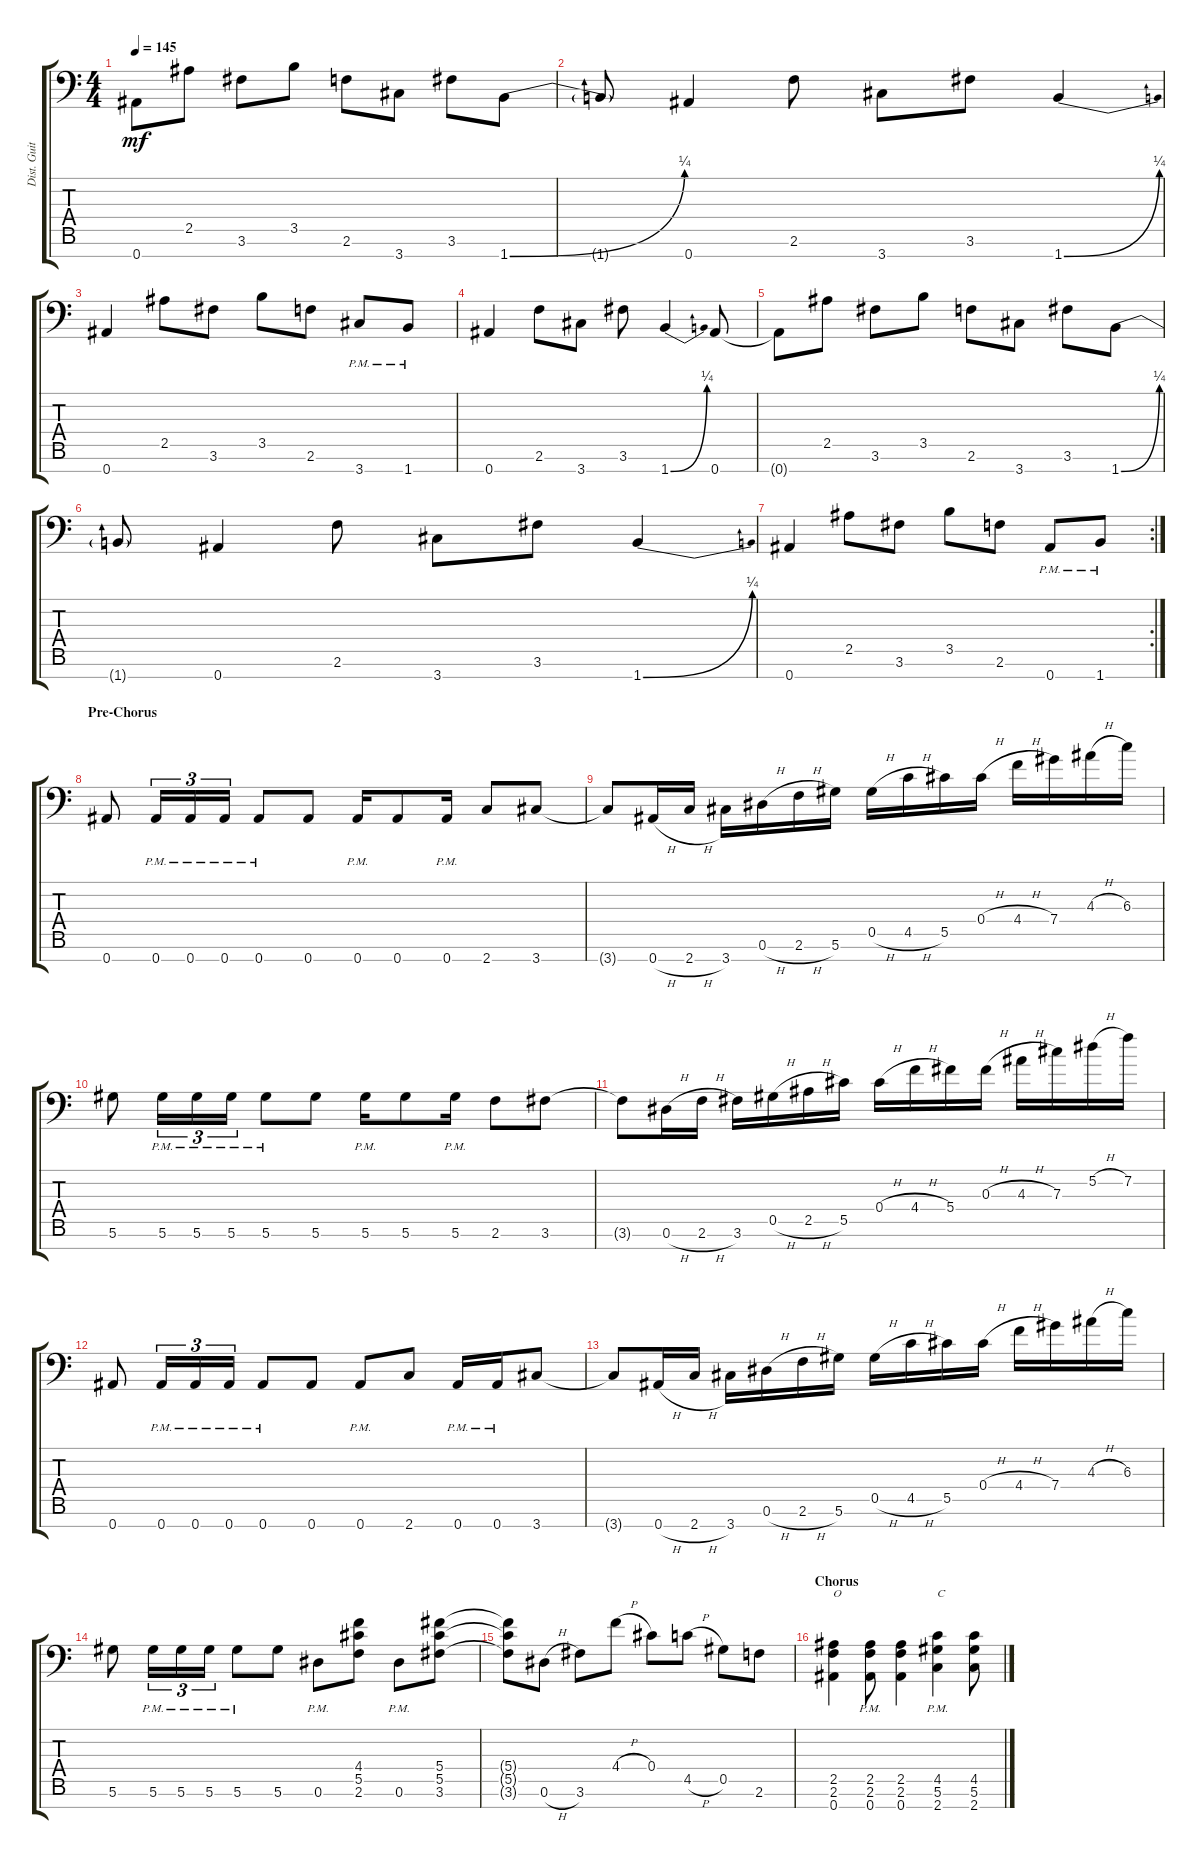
\track ("Dist. Guitar 1" "Dist. Guit") {instrument distortionguitar}
\staff {score tabs}
\tuning (Eb4 Bb3 Gb3 Db3 Ab2 Eb2 Bb1) {hide}
\ts (4 4)
\tempo 145
\clef f4
\ks c
0.7{t}.8{dy mf} 2.5.8 3.6.8 3.5.8 2.6.8 3.7.8 3.6.8 1.7{be (bend 0 0 60 1)}.8 |
1.7{t}.8 0.7.4 2.6.8 3.7.8 3.6.8 1.7{be (bend 0 0 60 1)}.4 |
0.7.4 2.5.8 3.6.8 3.5.8 2.6.8 3.7{pm}.8 1.7{pm}.8 |
0.7.4 2.6.8 3.7.8 3.6.8 1.7{be (bend 0 0 60 1)}.4 0.7.8 |
0.7{t}.8 2.5.8 3.6.8 3.5.8 2.6.8 3.7.8 3.6.8 1.7{be (bend 0 0 60 1)}.8 |
1.7{t}.8 0.7.4 2.6.8 3.7.8 3.6.8 1.7{be (bend 0 0 60 1)}.4 |
\rc 2
0.7.4 2.5.8 3.6.8 3.5.8 2.6.8 0.7{pm}.8 1.7{pm}.8 |
\section ("" "Pre-Chorus")
0.7.8 0.7{pm}.16{tu (3 2)} 0.7{pm}.16{tu (3 2)} 0.7{pm}.16{tu (3 2)} 0.7{pm}.8 0.7.8 0.7{pm}.16 0.7.8 0.7{pm}.16 2.7.8 3.7.8 |
3.7{t}.8 0.7{h}.16 2.7{h}.16 3.7.16 0.6{h}.16 2.6{h}.16 5.6.16 0.5{h}.16 4.5{h}.16 5.5.16 0.4{h}.16 4.4{h}.16 7.4.16 4.3{h}.16 6.3.16 |
5.6.8 5.6{pm}.16{tu (3 2)} 5.6{pm}.16{tu (3 2)} 5.6{pm}.16{tu (3 2)} 5.6{pm}.8 5.6.8 5.6{pm}.16 5.6.8 5.6{pm}.16 2.6.8 3.6.8 |
3.6{t}.8 0.6{h}.16 2.6{h}.16 3.6.16 0.5{h}.16 2.5{h}.16 5.5.16 0.4{h}.16 4.4{h}.16 5.4.16 0.3{h}.16 4.3{h}.16 7.3.16 5.2{h}.16 7.2.16 |
0.7.8 0.7{pm}.16{tu (3 2)} 0.7{pm}.16{tu (3 2)} 0.7{pm}.16{tu (3 2)} 0.7{pm}.8 0.7.8 0.7{pm}.8 2.7.8 0.7{pm}.16 0.7{pm}.16 3.7.8 |
3.7{t}.8 0.7{h}.16 2.7{h}.16 3.7.16 0.6{h}.16 2.6{h}.16 5.6.16 0.5{h}.16 4.5{h}.16 5.5.16 0.4{h}.16 4.4{h}.16 7.4.16 4.3{h}.16 6.3.16 |
5.6.8 5.6{pm}.16{tu (3 2)} 5.6{pm}.16{tu (3 2)} 5.6{pm}.16{tu (3 2)} 5.6{pm}.8 5.6.8 0.6{pm}.8 (4.4 5.5 2.6).8 0.6{pm}.8 (5.4 5.5 3.6).8 |
(5.4{t} 5.5{t} 3.6{t}).8 0.6{h}.8 3.6.8 4.4{h}.8 0.4.8 4.5{h}.8 0.5.8 2.6.8 |
\section ("" "Chorus")
(2.5 2.6 0.7).4{txt "O"} (2.5{pm} 2.6{pm} 0.7{pm}).8 (2.5 2.6 0.7).4 (4.5{pm} 5.6{pm} 2.7{pm}).4{txt "C"} (4.5 5.6 2.7).8
